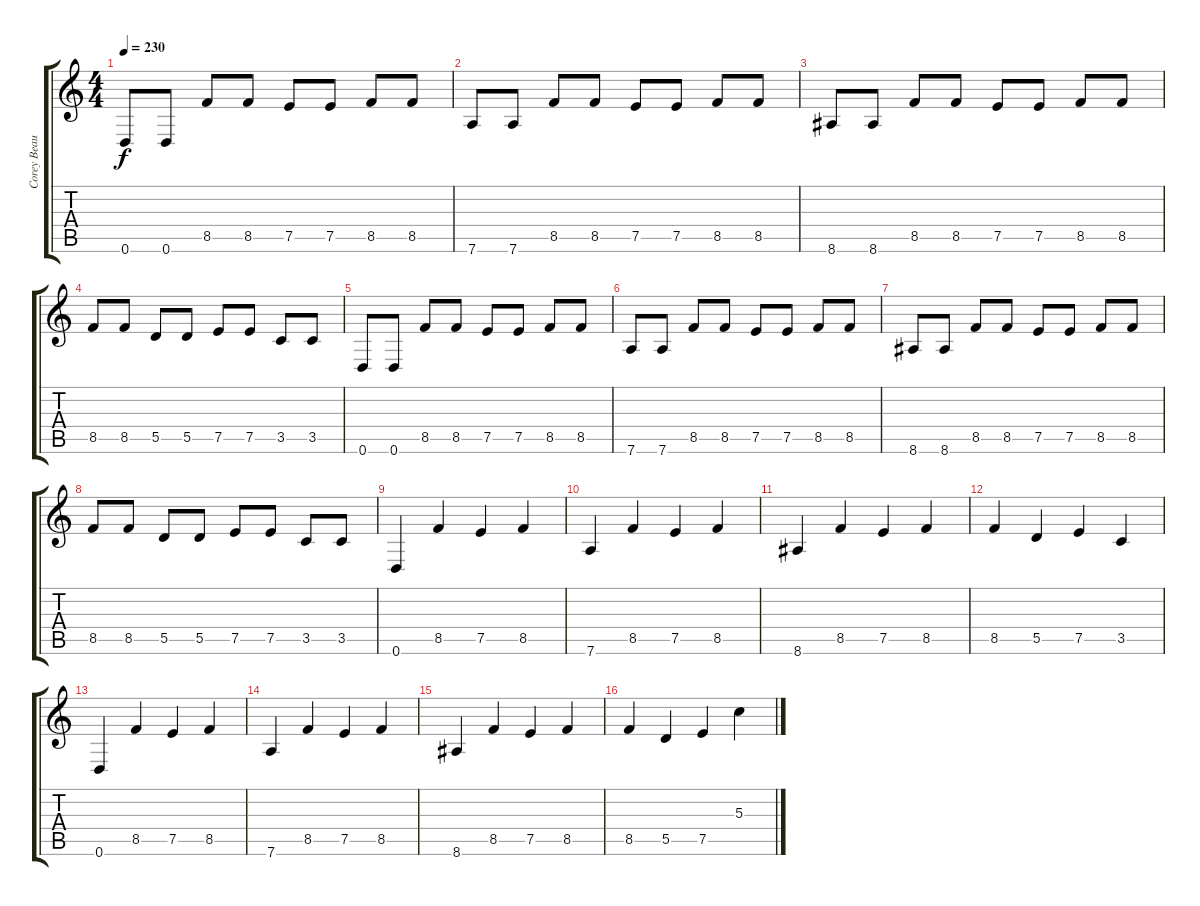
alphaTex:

\track ("Corey Beaulieu" "Corey Beau") {instrument overdrivenguitar}
\staff {score tabs}
\tuning (E4 B3 G3 D3 A2 D2) {hide}
\ts (4 4)
\tempo 230
\clef g2
\ks c
0.6.8{dy f} 0.6.8 8.5.8 8.5.8 7.5.8 7.5.8 8.5.8 8.5.8 |
7.6.8 7.6.8 8.5.8 8.5.8 7.5.8 7.5.8 8.5.8 8.5.8 |
8.6.8 8.6.8 8.5.8 8.5.8 7.5.8 7.5.8 8.5.8 8.5.8 |
8.5.8 8.5.8 5.5.8 5.5.8 7.5.8 7.5.8 3.5.8 3.5.8 |
0.6.8 0.6.8 8.5.8 8.5.8 7.5.8 7.5.8 8.5.8 8.5.8 |
7.6.8 7.6.8 8.5.8 8.5.8 7.5.8 7.5.8 8.5.8 8.5.8 |
8.6.8 8.6.8 8.5.8 8.5.8 7.5.8 7.5.8 8.5.8 8.5.8 |
8.5.8 8.5.8 5.5.8 5.5.8 7.5.8 7.5.8 3.5.8 3.5.8 |
0.6.4 8.5.4 7.5.4 8.5.4 |
7.6.4 8.5.4 7.5.4 8.5.4 |
8.6.4 8.5.4 7.5.4 8.5.4 |
8.5.4 5.5.4 7.5.4 3.5.4 |
0.6.4 8.5.4 7.5.4 8.5.4 |
7.6.4 8.5.4 7.5.4 8.5.4 |
8.6.4 8.5.4 7.5.4 8.5.4 |
8.5.4 5.5.4 7.5.4 5.3.4
